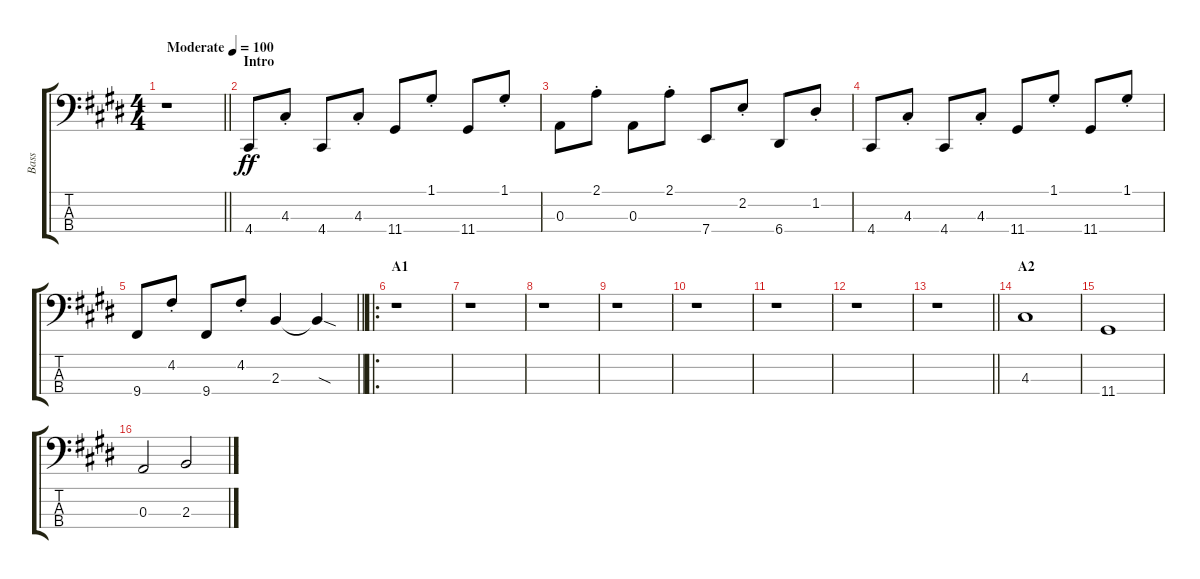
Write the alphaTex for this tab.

\track ("Bass" "Bass") {instrument fretlessbass}
\staff {score tabs}
\tuning (G2 D2 A1 A0) {hide}
\ts (4 4)
\tempo (100 "Moderate")
\clef f4
\barLineRight lightlight
\ks e
r.1{dy ff instrument fretlessbass} |
\section ("" "Intro")
4.4.8 4.3{st}.8 4.4.8 4.3{st}.8 11.4.8 1.1{st}.8 11.4.8 1.1{st}.8 |
0.3.8 2.1{st}.8 0.3.8 2.1{st}.8 7.4.8 2.2{st}.8 6.4.8 1.2{st}.8 |
4.4.8 4.3{st}.8 4.4.8 4.3{st}.8 11.4.8 1.1{st}.8 11.4.8 1.1{st}.8 |
\barLineRight lightlight
9.4.8 4.2{st}.8 9.4.8 4.2{st}.8 2.3.4 2.3{sod t}.4 |
\ro
\section ("" "A1")
r.1 |
r.1 |
r.1 |
r.1 |
r.1 |
r.1 |
r.1 |
\barLineRight lightlight
r.1 |
\section ("" "A2")
4.3.1 |
11.4.1 |
0.3.2 2.3.2
